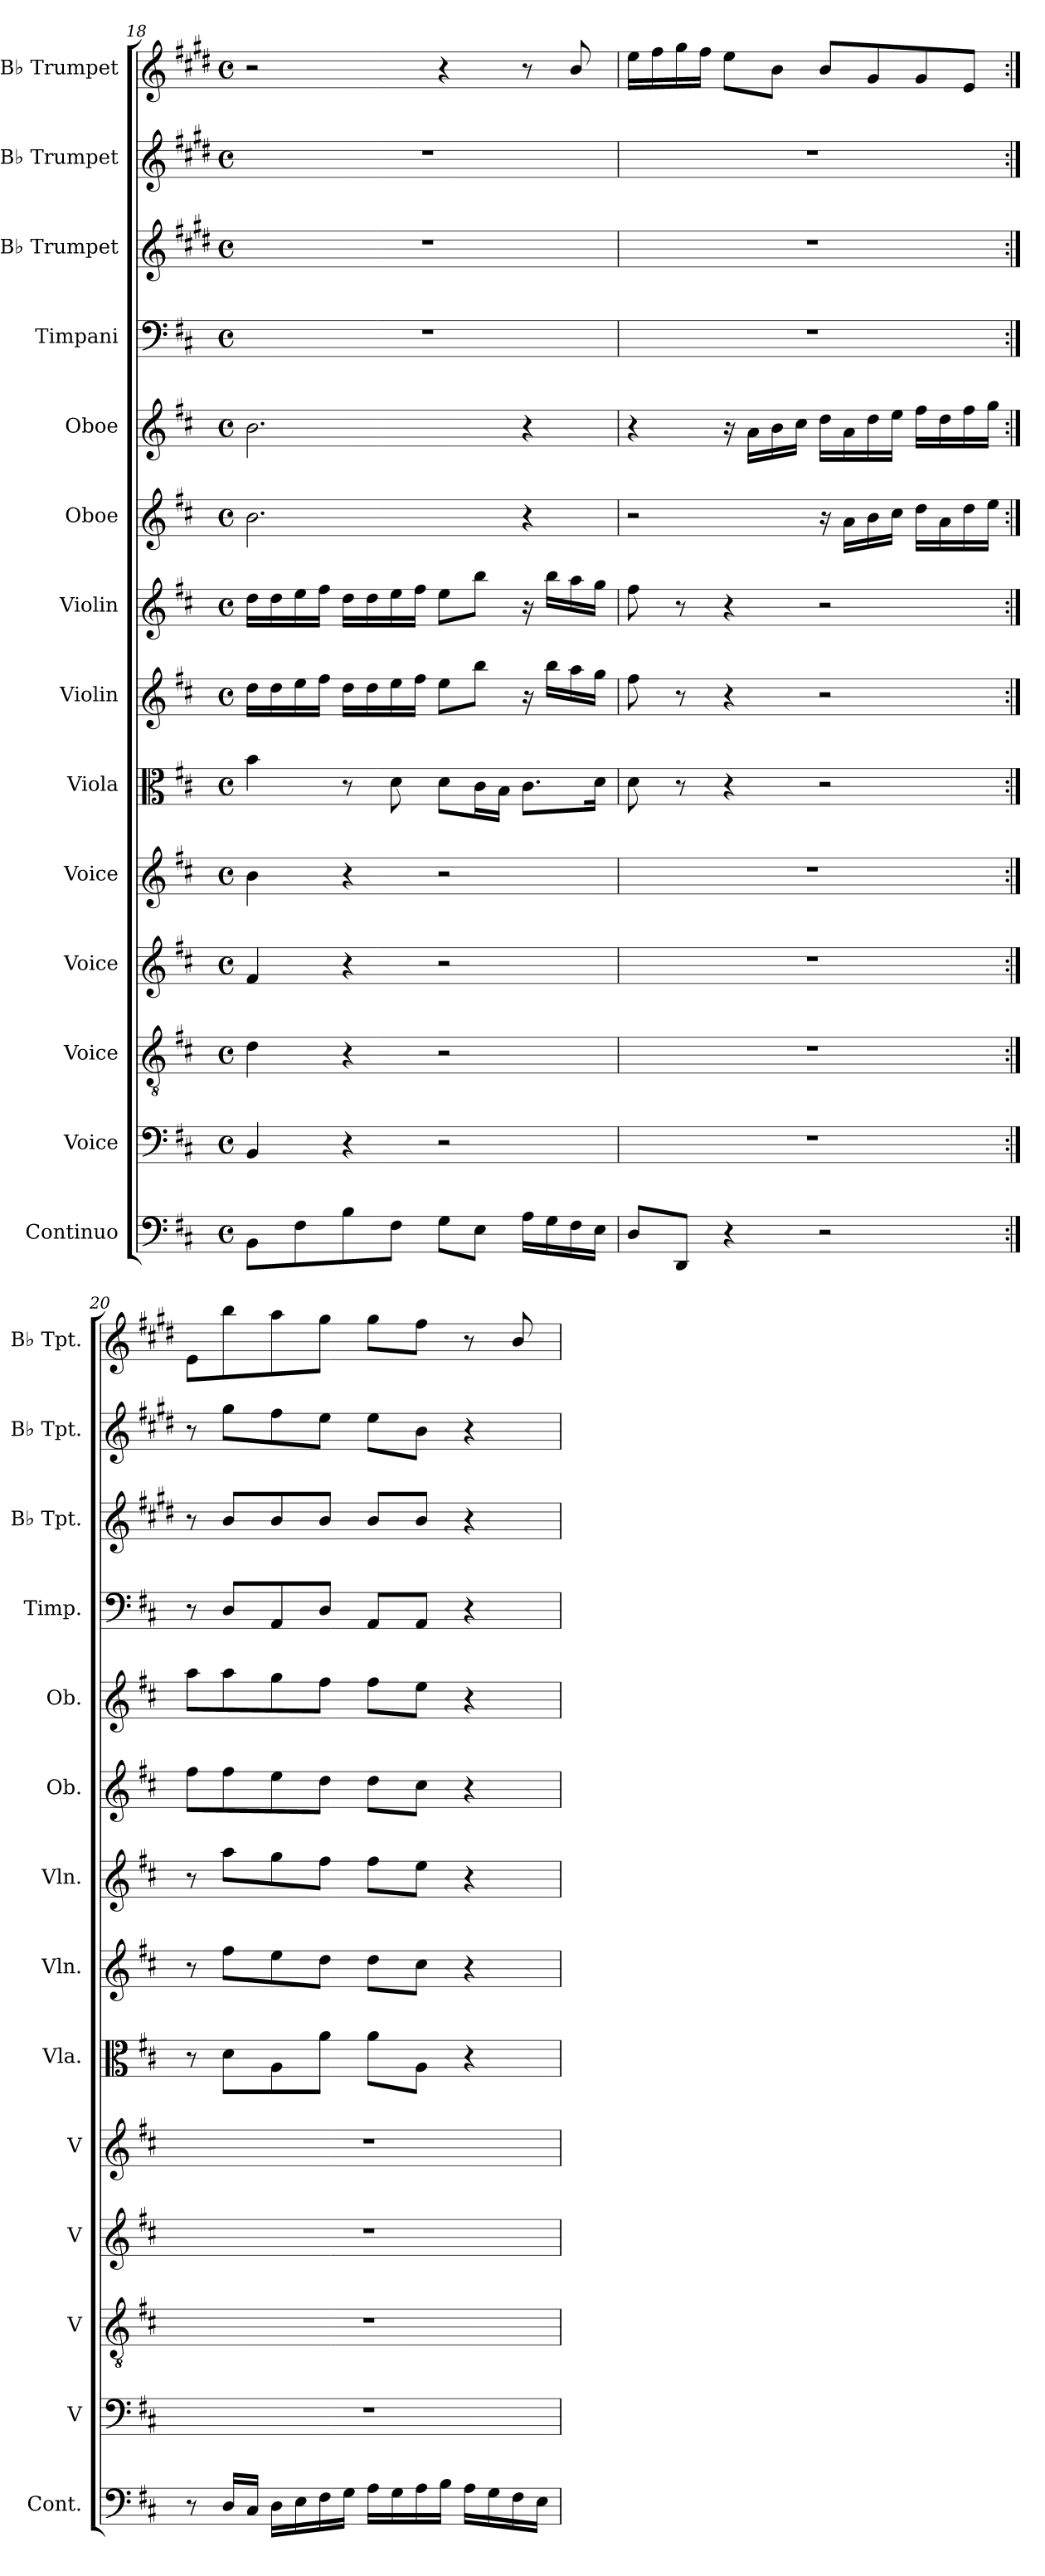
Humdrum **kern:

**kern	**kern	**kern	**kern	**kern	**kern	**kern	**kern	**kern	**kern	**kern	**kern	**kern	**kern
*part14	*part13	*part12	*part11	*part10	*part9	*part8	*part7	*part6	*part5	*part4	*part3	*part2	*part1
*staff14	*staff13	*staff12	*staff11	*staff10	*staff9	*staff8	*staff7	*staff6	*staff5	*staff4	*staff3	*staff2	*staff1
*I"Continuo	*I"Voice	*I"Voice	*I"Voice	*I"Voice	*I"Viola	*I"Violin	*I"Violin	*I"Oboe	*I"Oboe	*I"Timpani	*I"B♭ Trumpet	*I"B♭ Trumpet	*I"B♭ Trumpet
*I'Cont.	*I'V	*I'V	*I'V	*I'V	*I'Vla.	*I'Vln.	*I'Vln.	*I'Ob.	*I'Ob.	*I'Timp.	*I'B♭ Tpt.	*I'B♭ Tpt.	*I'B♭ Tpt.
*clefF4	*clefF4	*clefGv2	*clefG2	*clefG2	*clefC3	*clefG2	*clefG2	*clefG2	*clefG2	*clefF4	*clefG2	*clefG2	*clefG2
*ITrd7c12	*	*	*	*	*	*	*	*	*	*	*ITrd1c2	*ITrd1c2	*ITrd1c2
*k[f#c#]	*k[f#c#]	*k[f#c#]	*k[f#c#]	*k[f#c#]	*k[f#c#]	*k[f#c#]	*k[f#c#]	*k[f#c#]	*k[f#c#]	*k[f#c#]	*k[f#c#]	*k[f#c#]	*k[f#c#]
*M4/4	*M4/4	*M4/4	*M4/4	*M4/4	*M4/4	*M4/4	*M4/4	*M4/4	*M4/4	*M4/4	*M4/4	*M4/4	*M4/4
*met(c)	*met(c)	*met(c)	*met(c)	*met(c)	*met(c)	*met(c)	*met(c)	*met(c)	*met(c)	*met(c)	*met(c)	*met(c)	*met(c)
=18	=18	=18	=18	=18	=18	=18	=18	=18	=18	=18	=18	=18	=18
8BBB\L	4BB/	4d\	4f#/	4b\	4b\	16dd\LL	16dd\LL	2.b\	2.b\	1r	1r	1r	2r
.	.	.	.	.	.	16dd\	16dd\	.	.	.	.	.	.
8FF#\	.	.	.	.	.	16ee\	16ee\	.	.	.	.	.	.
.	.	.	.	.	.	16ff#\JJ	16ff#\JJ	.	.	.	.	.	.
8BB\	4r	4r	4r	4r	8r	16dd\LL	16dd\LL	.	.	.	.	.	.
.	.	.	.	.	.	16dd\	16dd\	.	.	.	.	.	.
8FF#\J	.	.	.	.	8d\	16ee\	16ee\	.	.	.	.	.	.
.	.	.	.	.	.	16ff#\JJ	16ff#\JJ	.	.	.	.	.	.
8GG\L	2r	2r	2r	2r	8d\L	8ee\L	8ee\L	.	.	.	.	.	4r
8EE\J	.	.	.	.	16c#\L	8bb\J	8bb\J	.	.	.	.	.	.
.	.	.	.	.	16B\JJ	.	.	.	.	.	.	.	.
16AA\LL	.	.	.	.	8.c#\L	16r	16r	4r	4r	.	.	.	8r
16GG\	.	.	.	.	.	16bb\LL	16bb\LL	.	.	.	.	.	.
16FF#\	.	.	.	.	.	16aa\	16aa\	.	.	.	.	.	8a/
16EE\JJ	.	.	.	.	16d\Jk	16gg\JJ	16gg\JJ	.	.	.	.	.	.
!!LO:PB:g=z
=19	=19	=19	=19	=19	=19	=19	=19	=19	=19	=19	=19	=19	=19
8DD/L	1r	1r	1r	1r	8d\	8ff#\	8ff#\	2r	4r	1r	1r	1r	16dd\LL
.	.	.	.	.	.	.	.	.	.	.	.	.	16ee\
8DDD/J	.	.	.	.	8r	8r	8r	.	.	.	.	.	16ff#\
.	.	.	.	.	.	.	.	.	.	.	.	.	16ee\JJ
4r	.	.	.	.	4r	4r	4r	.	16r	.	.	.	8dd\L
.	.	.	.	.	.	.	.	.	16a\LL	.	.	.	.
.	.	.	.	.	.	.	.	.	16b\	.	.	.	8a\J
.	.	.	.	.	.	.	.	.	16cc#\JJ	.	.	.	.
2r	.	.	.	.	2r	2r	2r	16r	16dd\LL	.	.	.	8a/L
.	.	.	.	.	.	.	.	16a\LL	16a\	.	.	.	.
.	.	.	.	.	.	.	.	16b\	16dd\	.	.	.	8f#/
.	.	.	.	.	.	.	.	16cc#\JJ	16ee\JJ	.	.	.	.
.	.	.	.	.	.	.	.	16dd\LL	16ff#\LL	.	.	.	8f#/
.	.	.	.	.	.	.	.	16a\	16dd\	.	.	.	.
.	.	.	.	.	.	.	.	16dd\	16ff#\	.	.	.	8d/J
.	.	.	.	.	.	.	.	16ee\JJ	16gg\JJ	.	.	.	.
=20:|!	=20:|!	=20:|!	=20:|!	=20:|!	=20:|!	=20:|!	=20:|!	=20:|!	=20:|!	=20:|!	=20:|!	=20:|!	=20:|!
8r	1r	1r	1r	1r	8r	8r	8r	8ff#\L	8aa\L	8r	8r	8r	8d\L
16DD/LL	.	.	.	.	8d\L	8ff#\L	8aa\L	8ff#\	8aa\	8D/L	8a/L	8ff#\L	8aa\
16CC#/JJ	.	.	.	.	.	.	.	.	.	.	.	.	.
16DD\LL	.	.	.	.	8A\	8ee\	8gg\	8ee\	8gg\	8AA/	8a/	8ee\	8gg\
16EE\	.	.	.	.	.	.	.	.	.	.	.	.	.
16FF#\	.	.	.	.	8a\J	8dd\J	8ff#\J	8dd\J	8ff#\J	8D/J	8a/J	8dd\J	8ff#\J
16GG\JJ	.	.	.	.	.	.	.	.	.	.	.	.	.
16AA\LL	.	.	.	.	8a\L	8dd\L	8ff#\L	8dd\L	8ff#\L	8AA/L	8a/L	8dd\L	8ff#\L
16GG\	.	.	.	.	.	.	.	.	.	.	.	.	.
16AA\	.	.	.	.	8A\J	8cc#\J	8ee\J	8cc#\J	8ee\J	8AA/J	8a/J	8a\J	8ee\J
16BB\JJ	.	.	.	.	.	.	.	.	.	.	.	.	.
16AA\LL	.	.	.	.	4r	4r	4r	4r	4r	4r	4r	4r	8r
16GG\	.	.	.	.	.	.	.	.	.	.	.	.	.
16FF#\	.	.	.	.	.	.	.	.	.	.	.	.	8a/
16EE\JJ	.	.	.	.	.	.	.	.	.	.	.	.	.
=	=	=	=	=	=	=	=	=	=	=	=	=	=
*-	*-	*-	*-	*-	*-	*-	*-	*-	*-	*-	*-	*-	*-
